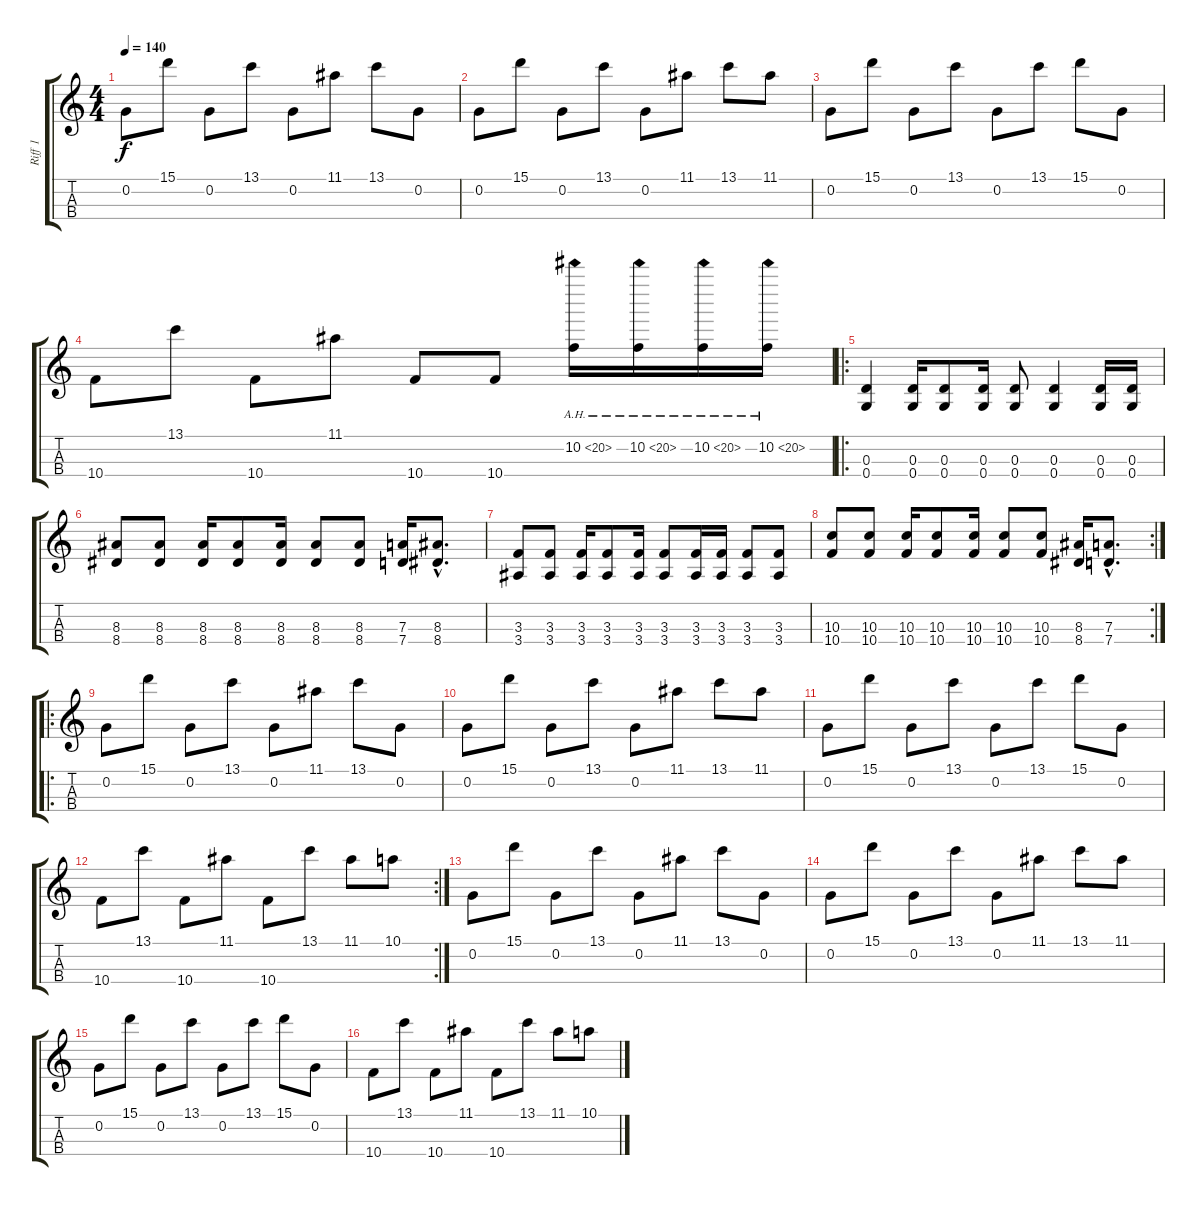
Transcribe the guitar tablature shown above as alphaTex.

\track ("Riff 1" "Riff 1") {instrument overdrivenguitar}
\staff {score tabs}
\tuning (B3 G3 D3 G2) {hide}
\ts (4 4)
\tempo 140
\clef g2
\ks c
0.2.8{dy f volume 12} 15.1.8 0.2.8 13.1.8 0.2.8 11.1.8 13.1.8 0.2.8 |
0.2.8 15.1.8 0.2.8 13.1.8 0.2.8 11.1.8 13.1.8 11.1.8 |
0.2.8 15.1.8 0.2.8 13.1.8 0.2.8 13.1.8 15.1.8 0.2.8 |
10.4.8 13.1.8 10.4.8 11.1.8 10.4.8 10.4.8 10.2{ah 10}.16{volume 16} 10.2{ah 10}.16 10.2{ah 10}.16 10.2{ah 10}.16 |
\ro
(0.3 0.4).4 (0.3 0.4).16 (0.3 0.4).8 (0.3 0.4).16 (0.3 0.4).8 (0.3 0.4).4 (0.3 0.4).16 (0.3 0.4).16 |
(8.3 8.4).8 (8.3 8.4).8 (8.3 8.4).16 (8.3 8.4).8 (8.3 8.4).16 (8.3 8.4).8 (8.3 8.4).8 (7.3 7.4).16 (8.3{hac} 8.4{hac}).8{d} |
(3.3 3.4).8 (3.3 3.4).8 (3.3 3.4).16 (3.3 3.4).8 (3.3 3.4).16 (3.3 3.4).8 (3.3 3.4).16 (3.3 3.4).16 (3.3 3.4).8 (3.3 3.4).8 |
\rc 2
(10.3 10.4).8 (10.3 10.4).8 (10.3 10.4).16 (10.3 10.4).8 (10.3 10.4).16 (10.3 10.4).8 (10.3 10.4).8 (8.3 8.4).16 (7.3{hac} 7.4{hac}).8{d} |
\ro
0.2.8{volume 12} 15.1.8 0.2.8 13.1.8 0.2.8 11.1.8 13.1.8 0.2.8 |
0.2.8 15.1.8 0.2.8 13.1.8 0.2.8 11.1.8 13.1.8 11.1.8 |
0.2.8 15.1.8 0.2.8 13.1.8 0.2.8 13.1.8 15.1.8 0.2.8 |
\rc 2
10.4.8 13.1.8 10.4.8 11.1.8 10.4.8 13.1.8 11.1.8 10.1.8 |
0.2.8{volume 12} 15.1.8 0.2.8 13.1.8 0.2.8 11.1.8 13.1.8 0.2.8 |
0.2.8 15.1.8 0.2.8 13.1.8 0.2.8 11.1.8 13.1.8 11.1.8 |
0.2.8 15.1.8 0.2.8 13.1.8 0.2.8 13.1.8 15.1.8 0.2.8 |
10.4.8 13.1.8 10.4.8 11.1.8 10.4.8 13.1.8 11.1.8 10.1.8
